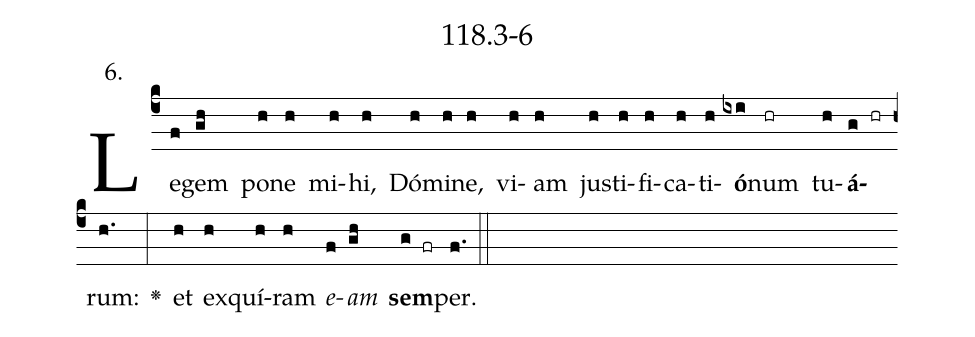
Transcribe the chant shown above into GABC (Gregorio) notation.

name: 118.3-6;
annotation: 6.;
%%
(c4)Le(f)gem(gh) po(h)ne(h) mi(h)hi,(h) Dó(h)mi(h)ne,(h) vi(h)am(h) jus(h)ti(h)fi(h)ca(h)ti(h)<b>ó</b>(ixi)num(hr) tu(h)<b>á</b>(g hr)rum:(h.) <v>\greheightstar</v>(:) et(h) ex(h)quí(h)ram(h) <i>e</i>(f)<i>am</i>(gh) <b>sem</b>(g fr)per.(f.) (::)


%E(h) u(h) o(f) u(gh) a(g) e.(f.) (::)
